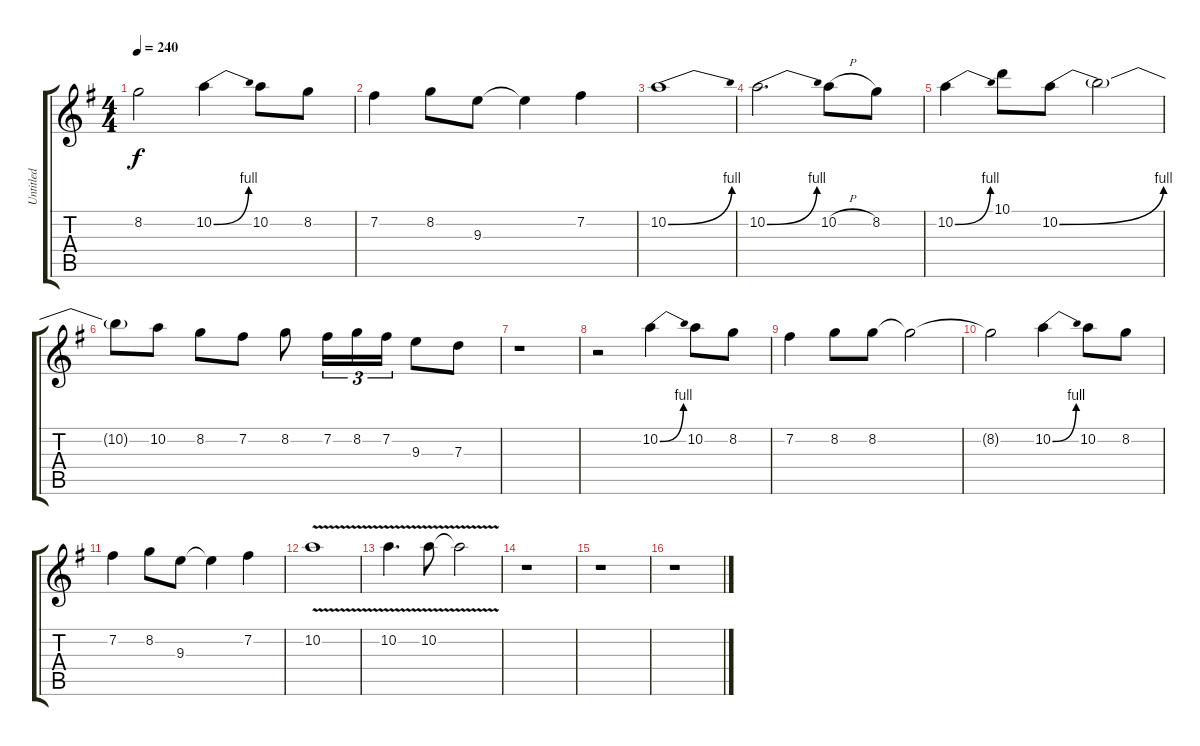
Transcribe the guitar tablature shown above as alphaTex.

\track ("Untitled" "Untitled") {instrument distortionguitar}
\staff {score tabs}
\tuning (E4 B3 G3 D3 A2 E2) {hide}
\ts (4 4)
\tempo 240
\clef g2
\ks g
8.2{t}.2{dy f} 10.2{be (bend 0 0 60 4)}.4 10.2.8 8.2.8 |
7.2.4 8.2.8 9.3.8 9.3{t}.4 7.2.4 |
10.2{be (bend 0 0 60 4)}.1 |
10.2{be (bend 0 0 60 4)}.2{d} 10.2{h}.8 8.2.8 |
10.2{be (bend 0 0 60 4)}.4 10.1.8 10.2{be (bend 0 0 60 4)}.8 10.2{t}.2 |
10.2{t}.8 10.2.8 8.2.8 7.2.8 8.2.8 7.2.16{tu (3 2)} 8.2.16{tu (3 2)} 7.2.16{tu (3 2)} 9.3.8 7.3.8 |
r.1 |
r.2 10.2{be (bend 0 0 60 4)}.4 10.2.8 8.2.8 |
7.2.4 8.2.8 8.2.8 8.2{t}.2 |
8.2{t}.2 10.2{be (bend 0 0 60 4)}.4 10.2.8 8.2.8 |
7.2.4 8.2.8 9.3.8 9.3{t}.4 7.2.4 |
10.2{v}.1 |
10.2{v}.4{d} 10.2{v}.8 10.2{t}.2 |
r.1 |
r.1 |
r.1
